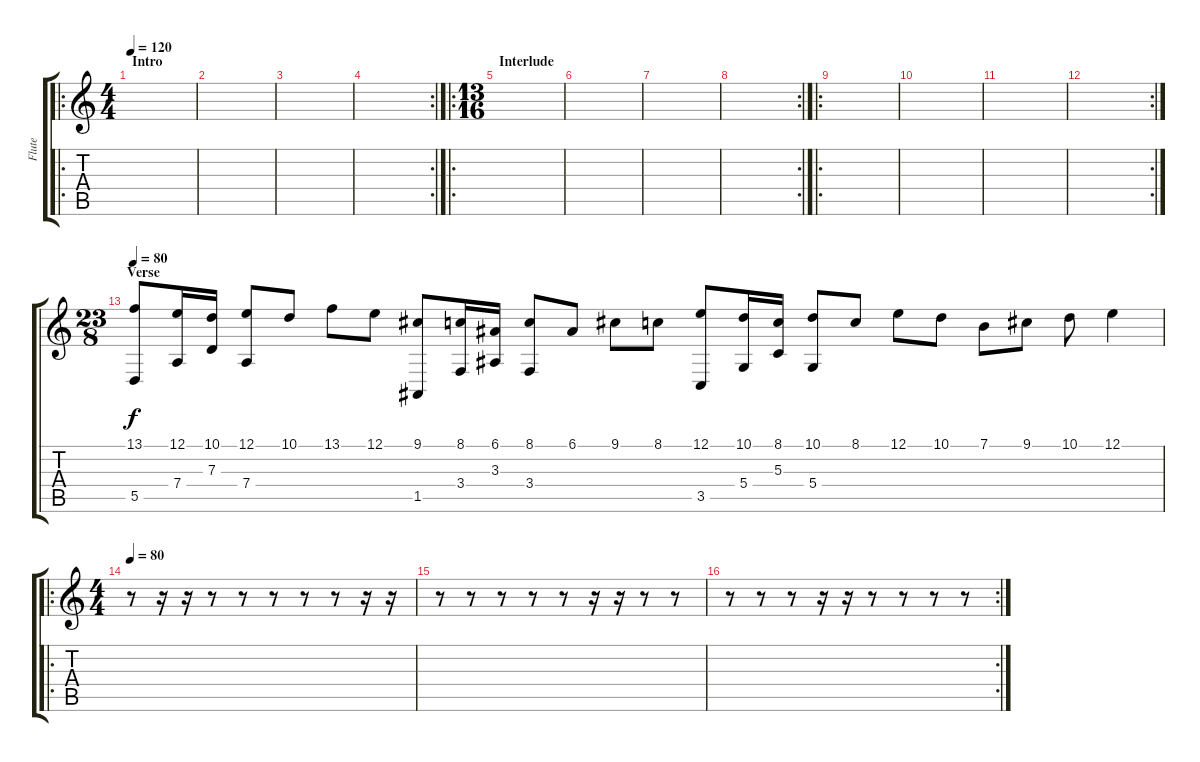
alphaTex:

\track ("Flute" "Flute") {instrument flute}
\staff {score tabs}
\tuning (E4 B3 G3 D3 A2 E2) {hide}
\ro
\ts (4 4)
\section ("" "Intro")
\tempo 120
\clef g2
\ks c
|
|
|
\rc 2
|
\ro
\ts (13 16)
\section ("" "Interlude")
|
|
|
\rc 2
|
\ro
|
|
|
\rc 2
|
\ts (23 8)
\section ("" "Verse")
\tempo 80
(13.1 5.5).8 (12.1 7.4).16 (10.1 7.3).16 (12.1 7.4).8 10.1.8 13.1.8 12.1.8 (9.1 1.5).8 (8.1 3.4).16 (6.1 3.3).16 (8.1 3.4).8 6.1.8 9.1.8 8.1.8 (12.1 3.5).8 (10.1 5.4).16 (8.1 5.3).16 (10.1 5.4).8 8.1.8 12.1.8 10.1.8 7.1.8 9.1.8 10.1.8 12.1.4 |
\ro
\ts (4 4)
\tempo 80
r.8 r.16 r.16 r.8 r.8 r.8 r.8 r.8 r.16 r.16 |
r.8 r.8 r.8 r.8 r.8 r.16 r.16 r.8 r.8 |
\rc 2
r.8 r.8 r.8 r.16 r.16 r.8 r.8 r.8 r.8
